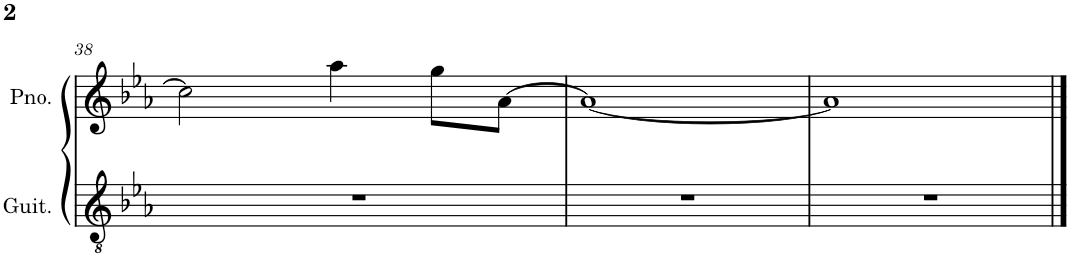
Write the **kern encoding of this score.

**kern	**kern
*part2	*part1
*staff2	*staff1
*I"Classical Guitar	*I"Piano
*I'Guit.	*I'Pno.
!!LO:PB:g=z
*clefGv2	*clefG2
*k[b-e-a-]	*k[b-e-a-]
*M4/4	*M4/4
=38	=38
1r	2cc\]
.	4aa-\
.	8gg\L
.	[8a-\J
=39	=39
1r	1a-_
=40	=40
1r	1a-]
==	==
*-	*-
